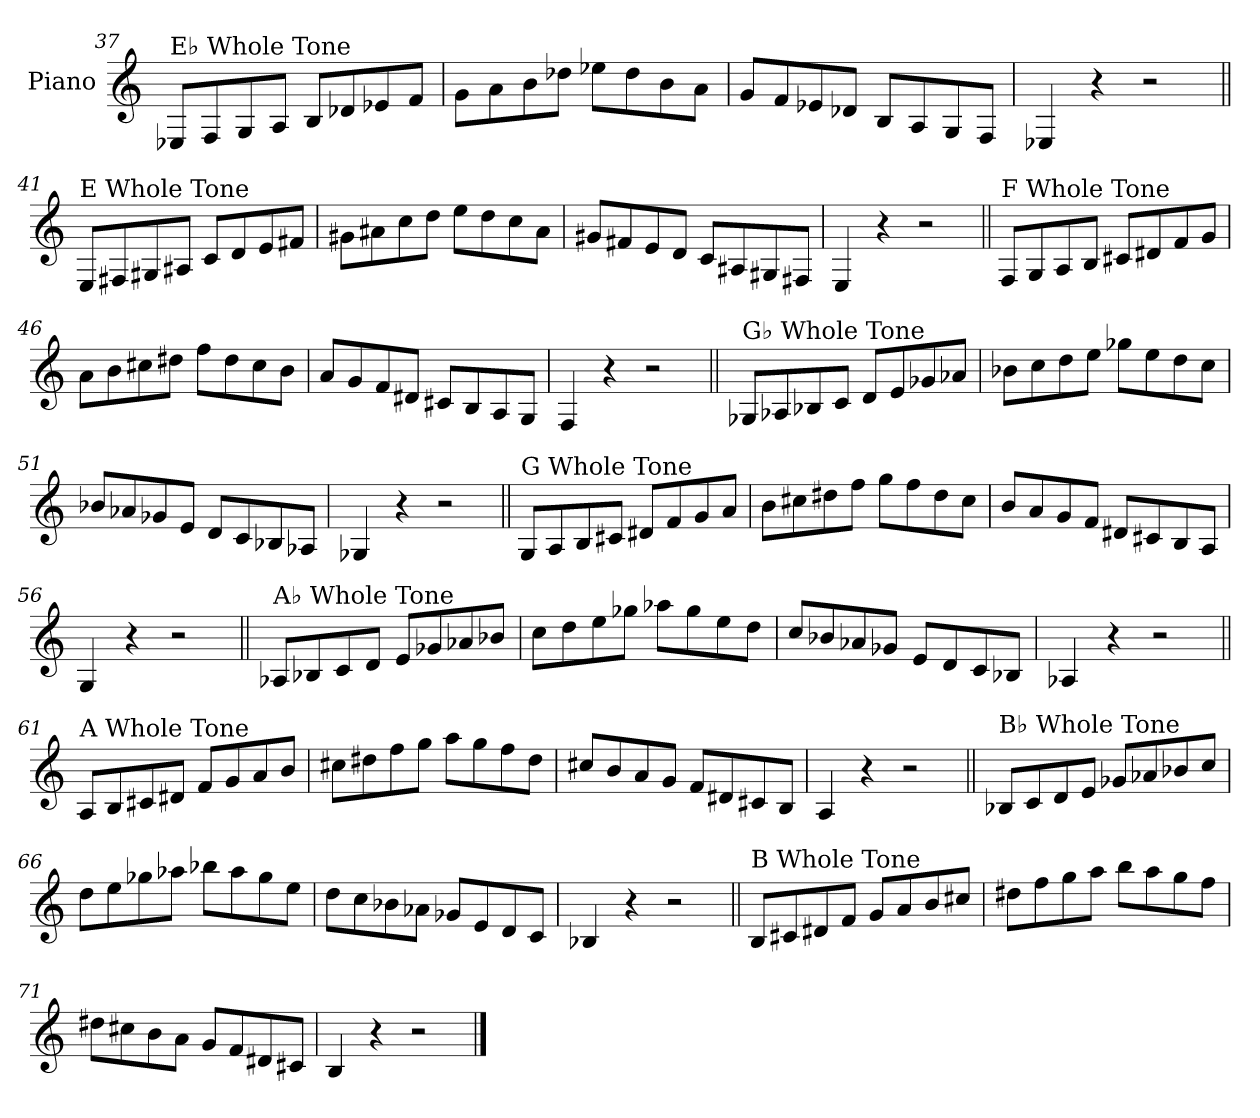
**kern
*part1
*staff1
*I"Piano
*I'Pno.
!!LO:LB:g=z
*clefG2
*k[]
=37
!LO:TX:a:t=E♭ Whole Tone
8E-X/L
8F/
8G/
8A/J
8B/L
8d-X/
8e-X/
8f/J
=38
8g\L
8a\
8b\
8dd-X\J
8ee-X\L
8dd-\
8b\
8a\J
=39
8g/L
8f/
8e-X/
8d-X/J
8B/L
8A/
8G/
8F/J
=40
4E-X/
4r
2r
!!LO:LB:g=z
=41||
!LO:TX:a:t=E Whole Tone
8E/L
8F#X/
8G#X/
8A#X/J
8c/L
8d/
8e/
8f#X/J
=42
8g#X\L
8a#X\
8cc\
8dd\J
8ee\L
8dd\
8cc\
8a#\J
=43
8g#X/L
8f#X/
8e/
8d/J
8c/L
8A#X/
8G#X/
8F#X/J
=44
4E/
4r
2r
!!LO:LB:g=z
=45||
!LO:TX:a:t=F Whole Tone
8F/L
8G/
8A/
8B/J
8c#X/L
8d#X/
8f/
8g/J
=46
8a\L
8b\
8cc#X\
8dd#X\J
8ff\L
8dd#\
8cc#\
8b\J
=47
8a/L
8g/
8f/
8d#X/J
8c#X/L
8B/
8A/
8G/J
=48
4F/
4r
2r
!!LO:PB:g=z
=49||
!LO:TX:a:t=G♭ Whole Tone
8G-X/L
8A-X/
8B-X/
8c/J
8d/L
8e/
8g-X/
8a-X/J
=50
8b-X\L
8cc\
8dd\
8ee\J
8gg-X\L
8ee\
8dd\
8cc\J
=51
8b-X/L
8a-X/
8g-X/
8e/J
8d/L
8c/
8B-X/
8A-X/J
=52
4G-X/
4r
2r
!!LO:LB:g=z
=53||
!LO:TX:a:t=G Whole Tone
8G/L
8A/
8B/
8c#X/J
8d#X/L
8f/
8g/
8a/J
=54
8b\L
8cc#X\
8dd#X\
8ff\J
8gg\L
8ff\
8dd#\
8cc#\J
=55
8b/L
8a/
8g/
8f/J
8d#X/L
8c#X/
8B/
8A/J
=56
4G/
4r
2r
!!LO:LB:g=z
=57||
!LO:TX:a:t=A♭ Whole Tone
8A-X/L
8B-X/
8c/
8d/J
8e/L
8g-X/
8a-X/
8b-X/J
=58
8cc\L
8dd\
8ee\
8gg-X\J
8aa-X\L
8gg-\
8ee\
8dd\J
=59
8cc/L
8b-X/
8a-X/
8g-X/J
8e/L
8d/
8c/
8B-X/J
=60
4A-X/
4r
2r
!!LO:LB:g=z
=61||
!LO:TX:a:t=A Whole Tone
8A/L
8B/
8c#X/
8d#X/J
8f/L
8g/
8a/
8b/J
=62
8cc#X\L
8dd#X\
8ff\
8gg\J
8aa\L
8gg\
8ff\
8dd#\J
=63
8cc#X/L
8b/
8a/
8g/J
8f/L
8d#X/
8c#X/
8B/J
=64
4A/
4r
2r
!!LO:LB:g=z
=65||
!LO:TX:a:t=B♭ Whole Tone
8B-X/L
8c/
8d/
8e/J
8g-X/L
8a-X/
8b-X/
8cc/J
=66
8dd\L
8ee\
8gg-X\
8aa-X\J
8bb-X\L
8aa-\
8gg-\
8ee\J
=67
8dd\L
8cc\
8b-X\
8a-X\J
8g-X/L
8e/
8d/
8c/J
=68
4B-X/
4r
2r
!!LO:LB:g=z
=69||
!LO:TX:a:t=B Whole Tone
8B/L
8c#X/
8d#X/
8f/J
8g/L
8a/
8b/
8cc#X/J
=70
8dd#X\L
8ff\
8gg\
8aa\J
8bb\L
8aa\
8gg\
8ff\J
=71
8dd#X\L
8cc#X\
8b\
8a\J
8g/L
8f/
8d#X/
8c#X/J
=72
4B/
4r
2r
==
*-
